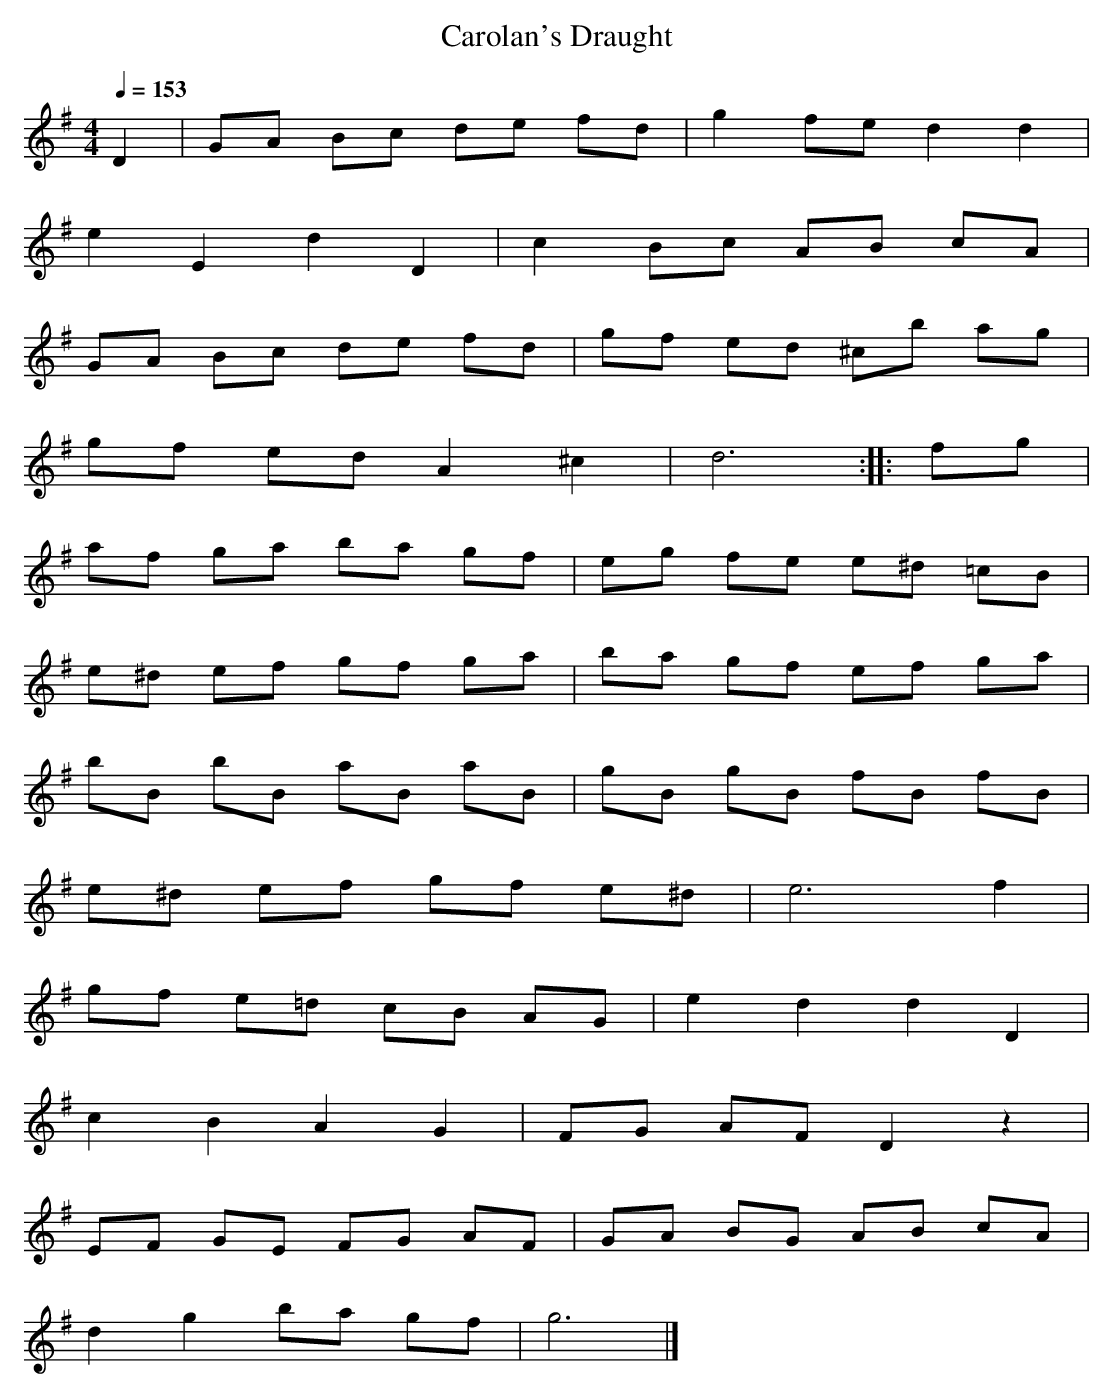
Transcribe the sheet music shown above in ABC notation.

X:1
T: Carolan's Draught
M: 4/4
L: 1/8
Q: 1/4=153
K: G % 1 sharps
V: 1
D2 | GA Bc de fd | g2 fe d2 d2 |
e2 E2 d2 D2 | c2 Bc AB cA |
GA Bc de fd | gf ed ^cb ag |
gf ed A2 ^c2 | d6 :: fg |
af ga ba gf | eg fe e^d =cB |
e^d ef gf ga | ba gf ef ga |
bB bB aB aB | gB gB fB fB |
e^d ef gf e^d | e6 f2 |
gf e=d cB AG | e2 d2 d2 D2 |
c2 B2 A2 G2 | FG AF D2 z2 |
EF GE FG AF | GA BG AB cA |
d2 g2 ba gf | g6 |]
